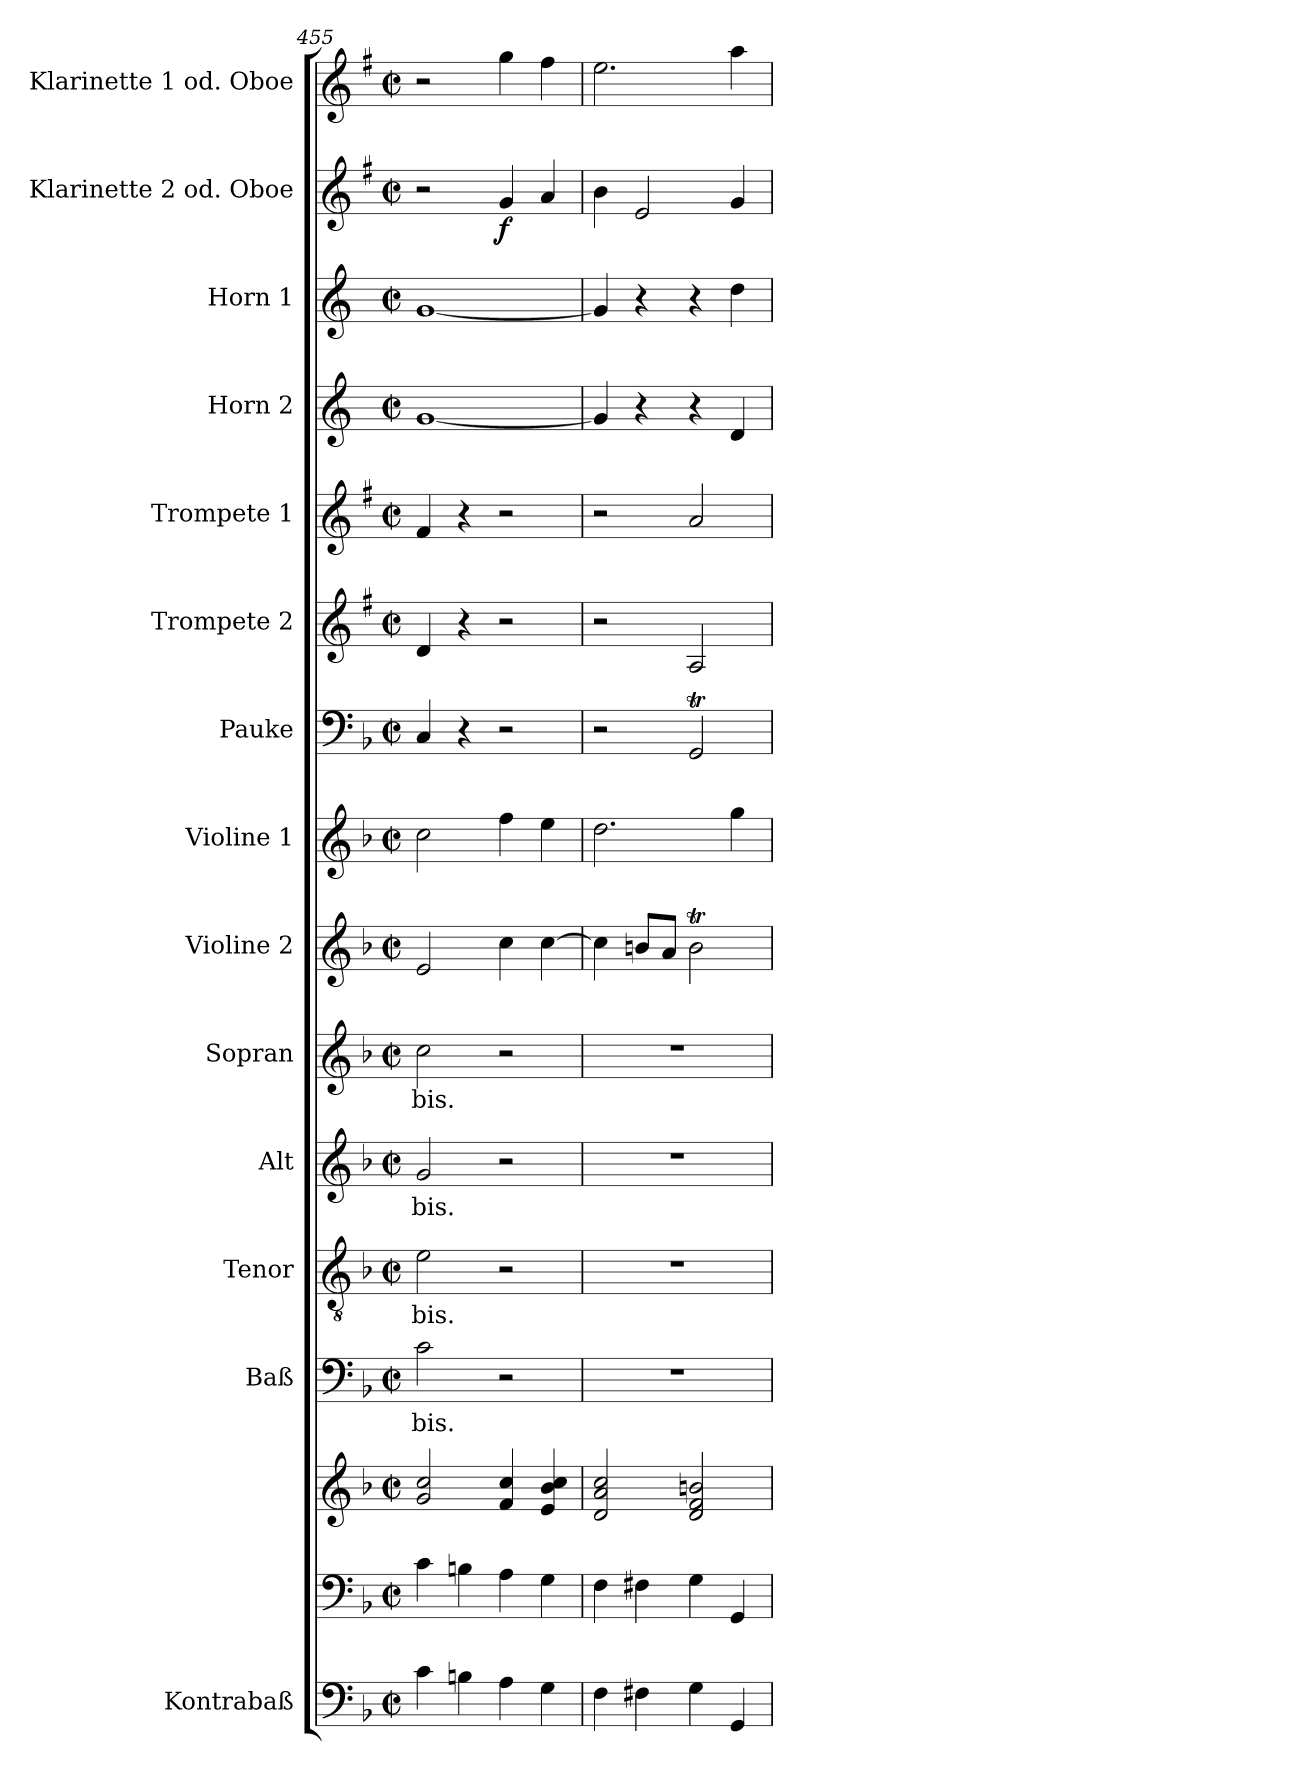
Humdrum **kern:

**kern	**kern	**kern	**kern	**text	**kern	**text	**kern	**text	**kern	**text	**kern	**kern	**kern	**kern	**kern	**kern	**kern	**kern	**dynam	**kern
*part15	*part14	*part14	*part13	*part13	*part12	*part12	*part11	*part11	*part10	*part10	*part9	*part8	*part7	*part6	*part5	*part4	*part3	*part2	*part2	*part1
*staff16	*staff15	*staff14	*staff13	*staff13	*staff12	*staff12	*staff11	*staff11	*staff10	*staff10	*staff9	*staff8	*staff7	*staff6	*staff5	*staff4	*staff3	*staff2	*staff2	*staff1
*I"Kontrabaß	*	*	*I"Baß	*	*I"Tenor	*	*I"Alt	*	*I"Sopran	*	*I"Violine 2	*I"Violine 1	*I"Pauke	*I"Trompete 2	*I"Trompete 1	*I"Horn 2	*I"Horn 1	*I"Klarinette 2 od. Oboe	*	*I"Klarinette 1 od. Oboe
*	*	*	*	*	*	*	*	*	*	*	*	*	*	*I'Tpt	*I'Tpt	*I'Hn	*I'Hn	*	*	*
*clefF4	*clefF4	*clefG2	*clefF4	*	*clefGv2	*	*clefG2	*	*clefG2	*	*clefG2	*clefG2	*clefF4	*clefG2	*clefG2	*clefG2	*clefG2	*clefG2	*	*clefG2
*ITrd7c12	*	*	*	*	*	*	*	*	*	*	*	*	*	*ITrd1c2	*ITrd1c2	*ITrd4c7	*ITrd4c7	*ITrd1c2	*	*ITrd1c2
*k[b-]	*k[b-]	*k[b-]	*k[b-]	*	*k[b-]	*	*k[b-]	*	*k[b-]	*	*k[b-]	*k[b-]	*k[b-]	*k[b-]	*k[b-]	*k[b-]	*k[b-]	*k[b-]	*	*k[b-]
*F:	*F:	*F:	*F:	*	*F:	*	*F:	*	*F:	*	*F:	*F:	*F:	*F:	*F:	*F:	*F:	*F:	*	*F:
*M2/2	*M2/2	*M2/2	*M2/2	*	*M2/2	*	*M2/2	*	*M2/2	*	*M2/2	*M2/2	*M2/2	*M2/2	*M2/2	*M2/2	*M2/2	*M2/2	*	*M2/2
*met(c|)	*met(c|)	*met(c|)	*met(c|)	*	*met(c|)	*	*met(c|)	*	*met(c|)	*	*met(c|)	*met(c|)	*met(c|)	*met(c|)	*met(c|)	*met(c|)	*met(c|)	*met(c|)	*	*met(c|)
=455	=455	=455	=455	=455	=455	=455	=455	=455	=455	=455	=455	=455	=455	=455	=455	=455	=455	=455	=455	=455
!	!	!	!	!LO:LY:b	!	!LO:LY:b	!	!LO:LY:b	!	!LO:LY:b	!	!	!	!	!	!	!	!	!	!
4C\	4c\	2g/ 2cc/	2c\	-bis.	2e\	-bis.	2g/	-bis.	2cc\	-bis.	2e/	2cc\	4C/	4c/	4e/	[1c	[1c	2r	.	2r
4BBn\	4Bn\	.	.	.	.	.	.	.	.	.	.	.	4r	4r	4r	.	.	.	.	.
!	!	!	!	!	!	!	!	!	!	!	!	!	!	!	!	!	!	!	!LO:DY:b	!
4AA\	4A\	4f/ 4cc/	2r	.	2r	.	2r	.	2r	.	4cc\	4ff\	2r	2r	2r	.	.	4f/	f	4ff\
4GG\	4G\	4e/ 4b-/ 4cc/	.	.	.	.	.	.	.	.	[4cc\	4ee\	.	.	.	.	.	4g/	.	4ee\
!!LO:PB:g=z
=456	=456	=456	=456	=456	=456	=456	=456	=456	=456	=456	=456	=456	=456	=456	=456	=456	=456	=456	=456	=456
4FF\	4F\	2d/ 2a/ 2cc/	1r	.	1r	.	1r	.	1r	.	4cc\]	2.dd\	2r	2r	2r	4c/]	4c/]	4a\	.	2.dd\
4FF#X\	4F#X\	.	.	.	.	.	.	.	.	.	8bn/L	.	.	.	.	4r	4r	2d/	.	.
.	.	.	.	.	.	.	.	.	.	.	8a/J	.	.	.	.	.	.	.	.	.
4GG\	4G\	2d/ 2f/ 2bn/	.	.	.	.	.	.	.	.	2bt\	.	2GGT/	2G/	2g/	4r	4r	.	.	.
4GGG/	4GG/	.	.	.	.	.	.	.	.	.	.	4gg\	.	.	.	4G/	4g\	4f/	.	4gg\
=	=	=	=	=	=	=	=	=	=	=	=	=	=	=	=	=	=	=	=	=
*-	*-	*-	*-	*-	*-	*-	*-	*-	*-	*-	*-	*-	*-	*-	*-	*-	*-	*-	*-	*-
